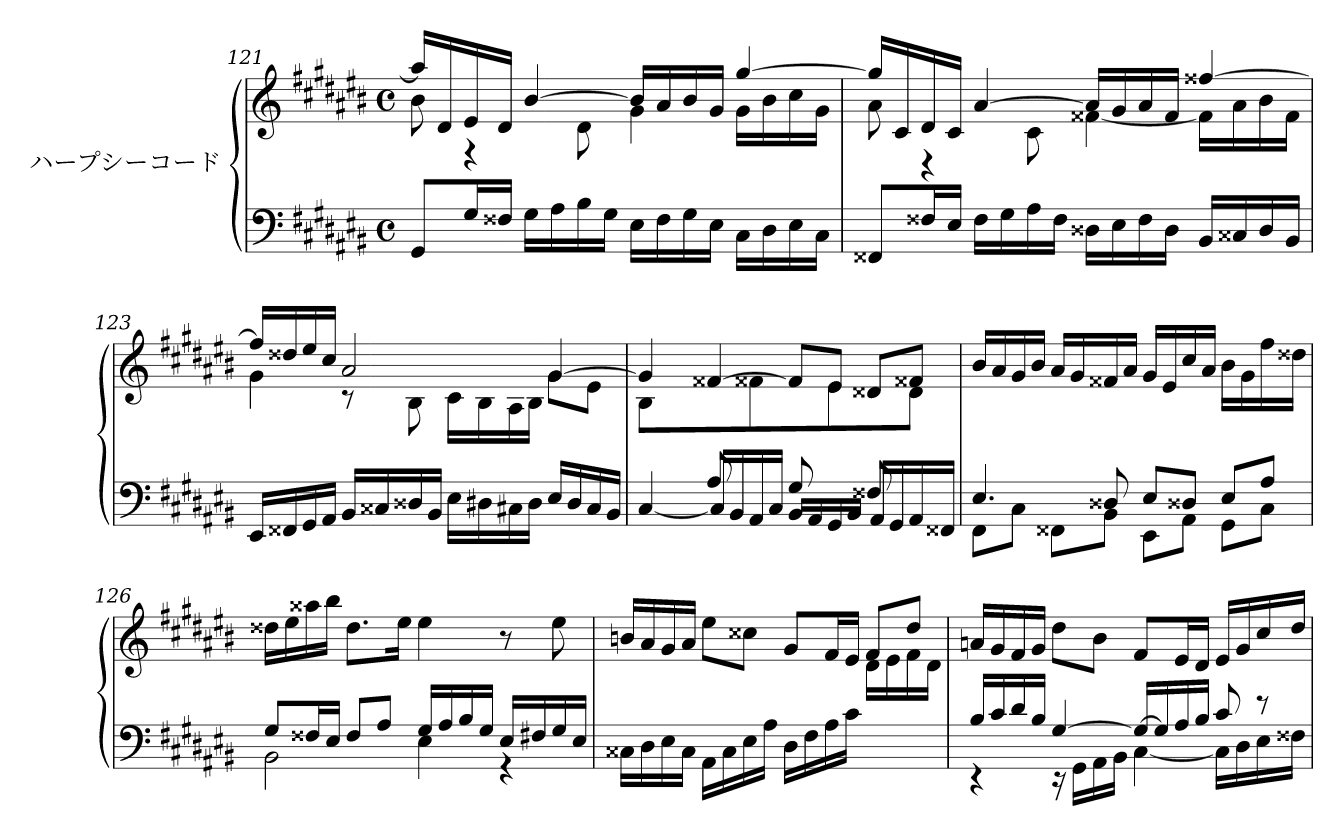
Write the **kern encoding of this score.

**kern	**kern
*part1	*part1
*staff2	*staff1
*I"ハープシーコード	*
*clefF4	*clefG2
*k[f#c#g#d#a#e#b#]	*k[f#c#g#d#a#e#b#]
*M4/4	*M4/4
*met(c)	*met(c)
=121	=121
*	*^
8GG#/L	16aa#/LL]	8b#\
.	16d#/	.
16G#/L	16e#/	4r
16F##X/JJ	16d#/JJ	.
16G#\LL	[4b#/	.
16A#\	.	.
16B#\	.	8d#\
16G#\JJ	.	.
16E#\LL	16b#/LL]	4g#\
16F##\	16a#/	.
16G#\	16b#/	.
16E#\JJ	16g#/JJ	.
16C#\LL	[4gg#/	16g#\LL
16D#\	.	16b#\
16E#\	.	16cc#\
16C#\JJ	.	16g#\JJ
!!LO:LB:g=z	!!
=122	=122	=122
8FF##X/L	16gg#/LL]	8a#\
.	16c#/	.
16F##X/L	16d#/	4r
16E#/JJ	16c#/JJ	.
16F##\LL	[4a#/	.
16G#\	.	.
16A#\	.	8c#\
16F##\JJ	.	.
16D##X\LL	16a#/LL]	[4f##X\
16E#\	16g#/	.
16F##\	16a#/	.
16D##\JJ	16f##/JJ	.
16BB#/LL	[4ff##X/	16f##\LL]
16C##X/	.	16a#\
16D##/	.	16b#\
16BB#/JJ	.	16f##\JJ
=123	=123	=123
16EE#/LL	16ff##/LL]	4g#\
16FF##X/	16dd##X/	.
16GG#/	16ee#/	.
16AA#/JJ	16cc#/JJ	.
16BB#/LL	2a#/	8r
16C##X/	.	.
16D##X/	.	8B#\
16BB#/JJ	.	.
16E#\LL	.	16c#\LL
16D#X\	.	16B#\
16C#X\	.	16A#\
16D#\JJ	.	16B#\JJ
16E#/LL	[4g#/	8g#\L
16D#/	.	.
16C#/	.	8e#\J
16BB#/JJ	.	.
!!LO:LB:g=z	!!
=124	=124	=124
*^	*	*
8ryy	[4C#/	4g#/]	8B#\L
16A#/L	.	.	4ryy
16G#/JJ	.	.	.
8A#/L	16C#/LL]	[4f##X/	.
.	16BB#/	.	.
8ryy	16AA#/	.	8f##X\J
.	16C#/JJ	.	.
8G#/L	16BB#/LL	8f##/L]	8ryy
.	16AA#/	.	.
8ryy	16GG#/	8e#/J	8e#\J
.	16BB#/JJ	.	.
8F##X/L	16AA#/LL	8d##X/L	8ryy
.	16GG#/	.	.
8ryy	16AA#/	8f##X/J	8d##\J
.	16FF##X/JJ	.	.
*	*	*v	*v
=125	=125	=125
4.E#/	8FF#\L	16b#/LL
.	.	16a#/
.	8C#\J	16g#/
.	.	16b#/JJ
.	8FF##X\L	16a#/LL
.	.	16g#/
8D##X/	8BB#\J	16f##X/
.	.	16a#/JJ
8E#/L	8EE#\L	16g#/LL
.	.	16e#/
8D##X/J	8AA#\J	16cc#/
.	.	16a#/JJ
8E#/L	8GG#\L	16b#\LL
.	.	16g#\
8A#/J	8C#\J	16ff#\
.	.	16dd##X\JJ
!!LO:LB:g=z
=126	=126	=126
8G#/L	2BB#\	16dd##X\LL
.	.	16ee#\
16F##X/L	.	16aa##X\
16E#/JJ	.	16bb#\JJ
8F##/L	.	8.dd##\L
8A#/J	.	.
.	.	16ee#\Jk
16G#/LL	4E#\	4ee#\
16A#/	.	.
16B#/	.	.
16G#/JJ	.	.
16E#/LL	4r	8r
16F#X/	.	.
16G#/	.	8ee#\
16E#/JJ	.	.
*v	*v	*
=127	=127
*	*^
16C##X\LL	16bn/LL	2.ryy
16D#\	16a#/	.
16E#\	16g#/	.
16C##\JJ	16a#/JJ	.
16AA#\LL	8ee#\L	.
16C##\	.	.
16E#\	8cc##X\J	.
16A#\JJ	.	.
16D#\LL	8g#/L	.
16F#\	.	.
16A#\	16f#/L	.
16c#\JJ	16e#/JJ	.
4ryy	8f#/L	16d#\LL
.	.	16e#\
.	8dd#/J	16f#\
.	.	16d#\JJ
*	*v	*v
!!LO:LB:g=z
=128	=128
*^	*
16B#/LL	4r	16an/LL
16c#/	.	16g#/
16d#/	.	16f#/
16B#/JJ	.	16g#/JJ
[4G#/	16r	8dd#\L
.	16GG#\LL	.
.	16AA#\	8b#\J
.	16BB#\JJ	.
16G#/LL_	[4C#\	8f#/L
16G#/]	.	.
16A#/	.	16e#/L
16B#/JJ	.	16d#/JJ
8c#/	16C#\LL]	16e#/LL
.	16D#\	16g#/
8r	16E#\	16cc#/
.	16F##X\JJ	16dd#/JJ
*v	*v	*
=	=
*-	*-
